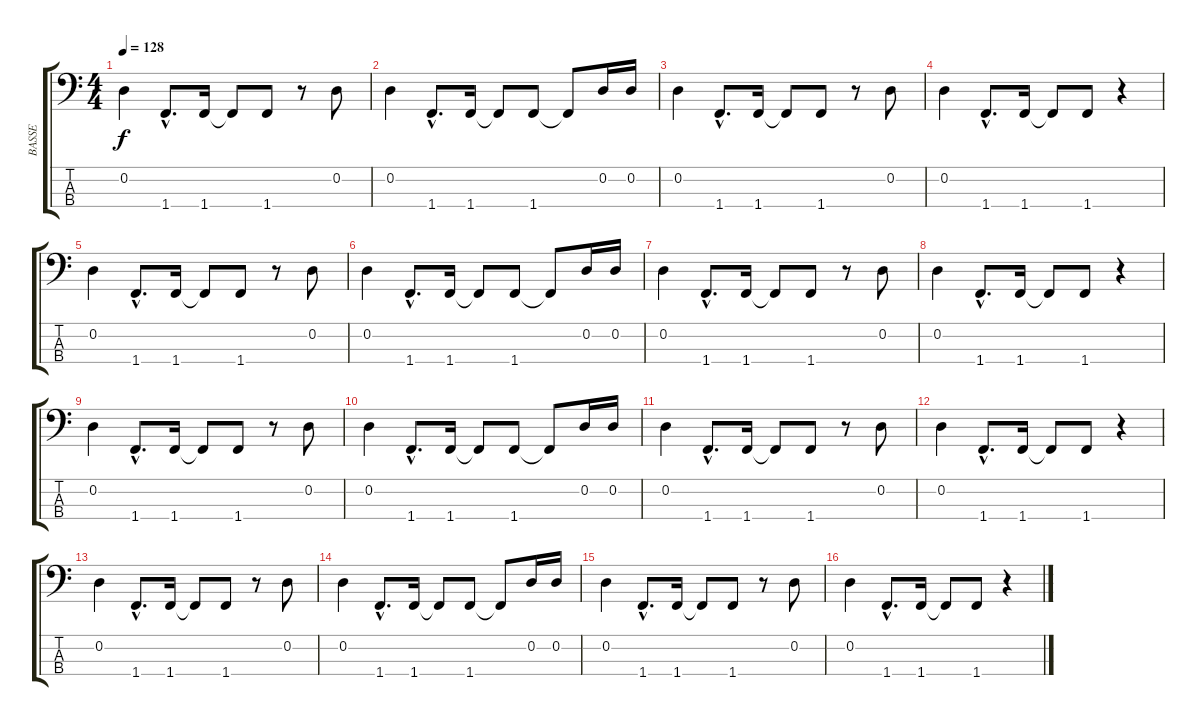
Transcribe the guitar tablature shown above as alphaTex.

\track ("BASSE" "BASSE") {instrument electricbasspick}
\staff {score tabs}
\tuning (G2 D2 A1 E1) {hide}
\ts (4 4)
\tempo 128
\clef f4
\ks c
0.2.4{dy f} 1.4{hac}.8{d} 1.4.16 1.4{t}.8 1.4.8 r.8 0.2.8 |
0.2.4 1.4{hac}.8{d} 1.4.16 1.4{t}.8 1.4.8 1.4{t}.8 0.2.16 0.2.16 |
0.2.4 1.4{hac}.8{d} 1.4.16 1.4{t}.8 1.4.8 r.8 0.2.8 |
0.2.4 1.4{hac}.8{d} 1.4.16 1.4{t}.8 1.4.8 r.4 |
0.2.4 1.4{hac}.8{d} 1.4.16 1.4{t}.8 1.4.8 r.8 0.2.8 |
0.2.4 1.4{hac}.8{d} 1.4.16 1.4{t}.8 1.4.8 1.4{t}.8 0.2.16 0.2.16 |
0.2.4 1.4{hac}.8{d} 1.4.16 1.4{t}.8 1.4.8 r.8 0.2.8 |
0.2.4 1.4{hac}.8{d} 1.4.16 1.4{t}.8 1.4.8 r.4 |
0.2.4 1.4{hac}.8{d} 1.4.16 1.4{t}.8 1.4.8 r.8 0.2.8 |
0.2.4 1.4{hac}.8{d} 1.4.16 1.4{t}.8 1.4.8 1.4{t}.8 0.2.16 0.2.16 |
0.2.4 1.4{hac}.8{d} 1.4.16 1.4{t}.8 1.4.8 r.8 0.2.8 |
0.2.4 1.4{hac}.8{d} 1.4.16 1.4{t}.8 1.4.8 r.4 |
0.2.4 1.4{hac}.8{d} 1.4.16 1.4{t}.8 1.4.8 r.8 0.2.8 |
0.2.4 1.4{hac}.8{d} 1.4.16 1.4{t}.8 1.4.8 1.4{t}.8 0.2.16 0.2.16 |
0.2.4 1.4{hac}.8{d} 1.4.16 1.4{t}.8 1.4.8 r.8 0.2.8 |
0.2.4 1.4{hac}.8{d} 1.4.16 1.4{t}.8 1.4.8 r.4
